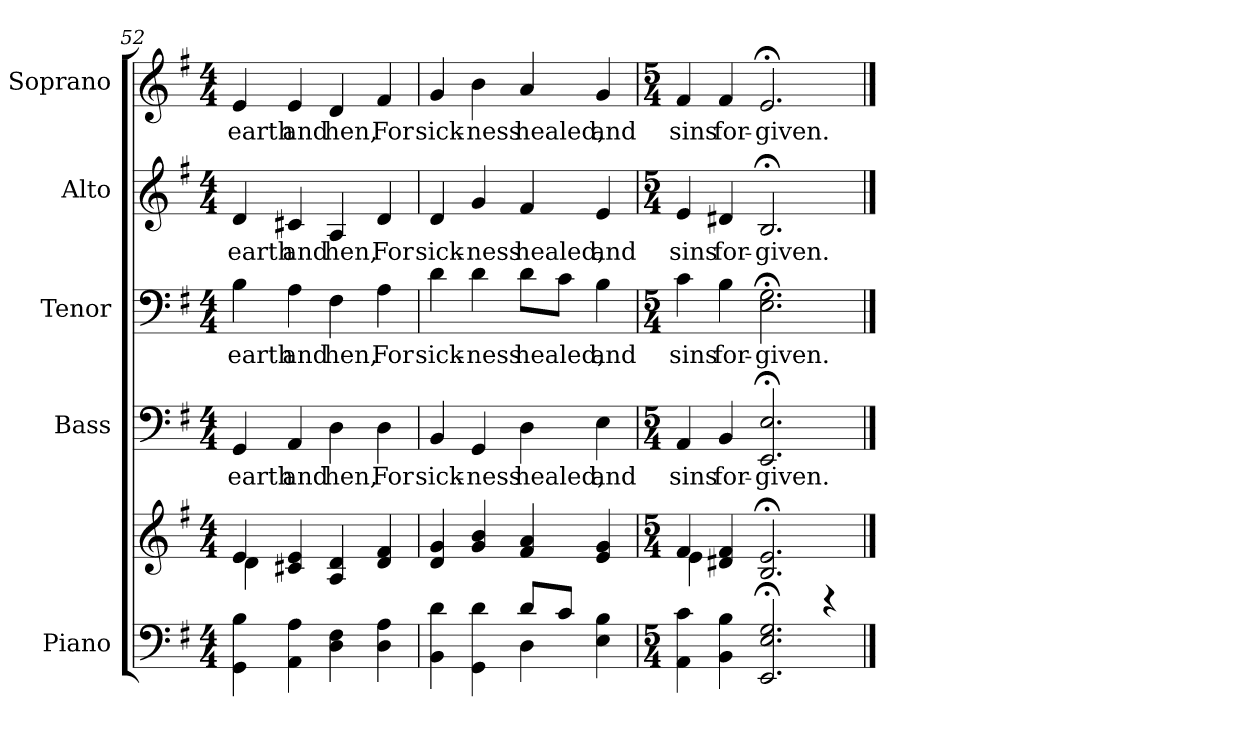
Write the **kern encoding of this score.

**kern	**kern	**kern	**text	**kern	**text	**kern	**text	**kern	**text
*part5	*part5	*part4	*part4	*part3	*part3	*part2	*part2	*part1	*part1
*staff6	*staff5	*staff4	*staff4	*staff3	*staff3	*staff2	*staff2	*staff1	*staff1
*I"Piano	*	*I"Bass	*	*I"Tenor	*	*I"Alto	*	*I"Soprano	*
*I'Pno.	*	*I'B.	*	*I'T.	*	*I'A.	*	*I'S.	*
*clefF4	*clefG2	*clefF4	*	*clefF4	*	*clefG2	*	*clefG2	*
*k[f#]	*k[f#]	*k[f#]	*	*k[f#]	*	*k[f#]	*	*k[f#]	*
*G:	*G:	*G:	*	*G:	*	*G:	*	*G:	*
*M4/4	*M4/4	*M4/4	*	*M4/4	*	*M4/4	*	*M4/4	*
=52	=52	=52	=52	=52	=52	=52	=52	=52	=52
*	*^	*	*	*	*	*	*	*	*
!	!	!	!	!LO:LY:b:color=#000000	!	!	!	!	!	!
!	!	!	!	!	!	!LO:LY:b:color=#000000	!	!	!	!
!	!	!	!	!	!	!	!	!LO:LY:b:color=#000000	!	!
!	!	!	!	!	!	!	!	!	!	!LO:LY:b:color=#000000
4GGi\ 4Bi	4ei/	4di\	4GGi/	earth	4Bi\	earth	4di/	earth	4ei/	earth
!	!	!	!	!LO:LY:b:color=#000000	!	!	!	!	!	!
!	!	!	!	!	!	!LO:LY:b:color=#000000	!	!	!	!
!	!	!	!	!	!	!	!	!LO:LY:b:color=#000000	!	!
!	!	!	!	!	!	!	!	!	!	!LO:LY:b:color=#000000
4AAi\ 4Ai	4c#Xi/ 4ei	4ryy	4AAi/	and	4Ai\	and	4c#Xi/	and	4ei/	and
!	!	!	!	!LO:LY:b:color=#000000	!	!	!	!	!	!
!	!	!	!	!	!	!LO:LY:b:color=#000000	!	!	!	!
!	!	!	!	!	!	!	!	!LO:LY:b:color=#000000	!	!
!	!	!	!	!	!	!	!	!	!	!LO:LY:b:color=#000000
4Di\ 4F#i	4Ai/ 4di	2ryy	4Di\	hen,	4F#i\	hen,	4Ai/	hen,	4di/	hen,
!	!	!	!	!LO:LY:b:color=#000000	!	!	!	!	!	!
!	!	!	!	!	!	!LO:LY:b:color=#000000	!	!	!	!
!	!	!	!	!	!	!	!	!LO:LY:b:color=#000000	!	!
!	!	!	!	!	!	!	!	!	!	!LO:LY:b:color=#000000
4Di\ 4Ai	4di/ 4f#i	.	4Di\	For	4Ai\	For	4di/	For	4f#i/	For
*	*v	*v	*	*	*	*	*	*	*	*
=53	=53	=53	=53	=53	=53	=53	=53	=53	=53
*^	*	*	*	*	*	*	*	*	*
!	!	!	!	!LO:LY:b:color=#000000	!	!	!	!	!	!
!	!	!	!	!	!	!LO:LY:b:color=#000000	!	!	!	!
!	!	!	!	!	!	!	!	!LO:LY:b:color=#000000	!	!
!	!	!	!	!	!	!	!	!	!	!LO:LY:b:color=#000000
4BBi\ 4di	2ryy	4di/ 4gi	4BBi/	sick-	4di\	sick-	4di/	sick-	4gi/	sick-
!	!	!	!	!LO:LY:b:color=#000000	!	!	!	!	!	!
!	!	!	!	!	!	!LO:LY:b:color=#000000	!	!	!	!
!	!	!	!	!	!	!	!	!LO:LY:b:color=#000000	!	!
!	!	!	!	!	!	!	!	!	!	!LO:LY:b:color=#000000
4GGi\ 4di	.	4gi/ 4bi	4GGi/	-ness	4di\	-ness	4gi/	-ness	4bi\	-ness
!	!	!	!	!LO:LY:b:color=#000000	!	!	!	!	!	!
!	!	!	!	!	!	!LO:LY:b:color=#000000	!	!	!	!
!	!	!	!	!	!	!	!	!LO:LY:b:color=#000000	!	!
!	!	!	!	!	!	!	!	!	!	!LO:LY:b:color=#000000
8di/L	4Di\	4f#i/ 4ai	4Di\	healed,	8di\L	healed,	4f#i/	healed,	4ai/	healed,
8ci/J	.	.	.	.	8ci\J	.	.	.	.	.
!	!	!	!	!LO:LY:b:color=#000000	!	!	!	!	!	!
!	!	!	!	!	!	!LO:LY:b:color=#000000	!	!	!	!
!	!	!	!	!	!	!	!	!LO:LY:b:color=#000000	!	!
!	!	!	!	!	!	!	!	!	!	!LO:LY:b:color=#000000
4Ei\ 4Bi	4ryy	4ei/ 4gi	4Ei\	and	4Bi\	and	4ei/	and	4gi/	and
*v	*v	*	*	*	*	*	*	*	*	*
!!LO:PB:g=z
=54	=54	=54	=54	=54	=54	=54	=54	=54	=54
*M5/4	*M5/4	*M5/4	*	*M5/4	*	*M5/4	*	*M5/4	*
*	*^	*	*	*	*	*	*	*	*
*^	*	*	*	*	*	*	*	*	*	*
!	!	!	!	!	!LO:LY:b:color=#000000	!	!	!	!	!	!
*v	*v	*	*	*	*	*	*	*	*	*	*
*^	*	*	*	*	*	*	*	*	*	*
!	!	!	!	!	!	!	!LO:LY:b:color=#000000	!	!	!	!
*v	*v	*	*	*	*	*	*	*	*	*	*
*^	*	*	*	*	*	*	*	*	*	*
!	!	!	!	!	!	!	!	!	!LO:LY:b:color=#000000	!	!
*v	*v	*	*	*	*	*	*	*	*	*	*
*^	*	*	*	*	*	*	*	*	*	*
!	!	!	!	!	!	!	!	!	!	!	!LO:LY:b:color=#000000
*v	*v	*	*	*	*	*	*	*	*	*	*
4AAi\ 4ci	4f#i/	4ei\	4AAi/	sins	4ci\	sins	4ei/	sins	4f#i/	sins
!	!	!	!	!LO:LY:b:color=#000000	!	!	!	!	!	!
!	!	!	!	!	!	!LO:LY:b:color=#000000	!	!	!	!
!	!	!	!	!	!	!	!	!LO:LY:b:color=#000000	!	!
!	!	!	!	!	!	!	!	!	!	!LO:LY:b:color=#000000
4BBi\ 4Bi	4d#Xi/ 4f#i	4ryy	4BBi/	for-	4Bi\	for-	4d#Xi/	for-	4f#i/	for-
!	!	!	!	!LO:LY:b:color=#000000	!	!	!	!	!	!
!	!	!	!	!	!	!LO:LY:b:color=#000000	!	!	!	!
!	!	!	!	!	!	!	!	!LO:LY:b:color=#000000	!	!
!	!	!	!	!	!	!	!	!	!	!LO:LY:b:color=#000000
2.EEi/; 2.Ei; 2.Gi;	2.Bi/; 2.ei;	2ryy	2.EEi/; 2.Ei;	-given.	2.Ei\; 2.Gi;	-given.	2.B;i/	-given.	2.e;i/	-given.
.	.	4r	.	.	.	.	.	.	.	.
*	*v	*v	*	*	*	*	*	*	*	*
==	==	==	==	==	==	==	==	==	==
*-	*-	*-	*-	*-	*-	*-	*-	*-	*-
